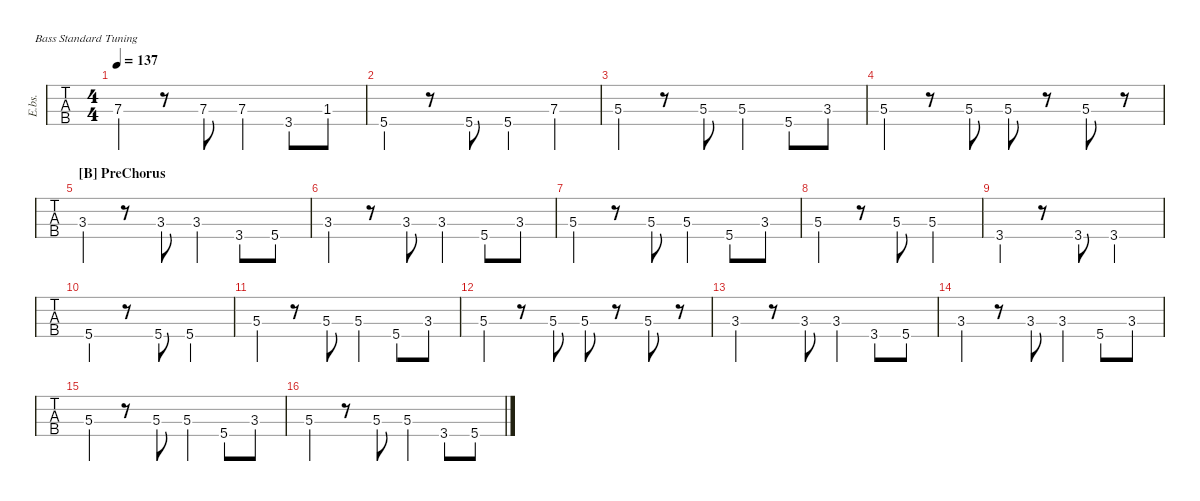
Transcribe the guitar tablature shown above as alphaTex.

\defaultSystemsLayout 4
\hideDynamics
\bracketExtendMode nobrackets
\track ("Bass" "E.bs.") {defaultSystemsLayout 4 instrument acousticbass}
\staff {tabs}
\tuning (G2 D2 A1 E1)
\ts (4 4)
\tempo 137
\clef f4
\ks f
7.3{acc forcenatural}.4{dy mf} r.8 7.3{acc forcenatural}.8 7.3{acc forcenatural}.4 3.4{acc forcenatural}.8 1.3{acc b}.8 |
5.4{acc forcenatural}.4 r.8 5.4{acc forcenatural}.8 5.4{acc forcenatural}.4 7.3{acc forcenatural}.4 |
5.3{acc forcenatural}.4 r.8 5.3{acc forcenatural}.8 5.3{acc forcenatural}.4 5.4{acc forcenatural}.8 3.3{acc forcenatural}.8 |
5.3{acc forcenatural}.4 r.8 5.3{acc forcenatural}.8 5.3{acc forcenatural}.8 r.8 5.3{acc forcenatural}.8 r.8 |
\section ("B" "PreChorus")
3.3{acc forcenatural}.4 r.8 3.3{acc forcenatural}.8 3.3{acc forcenatural}.4 3.4{acc forcenatural}.8 5.4{acc forcenatural}.8 |
3.3{acc forcenatural}.4 r.8 3.3{acc forcenatural}.8 3.3{acc forcenatural}.4 5.4{acc forcenatural}.8 3.3{acc forcenatural}.8 |
5.3{acc forcenatural}.4 r.8 5.3{acc forcenatural}.8 5.3{acc forcenatural}.4 5.4{acc forcenatural}.8 3.3{acc forcenatural}.8 |
5.3{acc forcenatural}.4 r.8 5.3{acc forcenatural}.8 5.3{acc forcenatural}.2 |
3.4{acc forcenatural}.4 r.8 3.4{acc forcenatural}.8 3.4{acc forcenatural}.2 |
5.4{acc forcenatural}.4 r.8 5.4{acc forcenatural}.8 5.4{acc forcenatural}.2 |
5.3{acc forcenatural}.4 r.8 5.3{acc forcenatural}.8 5.3{acc forcenatural}.4 5.4{acc forcenatural}.8 3.3{acc forcenatural}.8 |
5.3{acc forcenatural}.4 r.8 5.3{acc forcenatural}.8 5.3{acc forcenatural}.8 r.8 5.3{acc forcenatural}.8 r.8 |
3.3{acc forcenatural}.4 r.8 3.3{acc forcenatural}.8 3.3{acc forcenatural}.4 3.4{acc forcenatural}.8 5.4{acc forcenatural}.8 |
3.3{acc forcenatural}.4 r.8 3.3{acc forcenatural}.8 3.3{acc forcenatural}.4 5.4{acc forcenatural}.8 3.3{acc forcenatural}.8 |
5.3{acc forcenatural}.4 r.8 5.3{acc forcenatural}.8 5.3{acc forcenatural}.4 5.4{acc forcenatural}.8 3.3{acc forcenatural}.8 |
5.3{acc forcenatural}.4 r.8 5.3{acc forcenatural}.8 5.3{acc forcenatural}.4 3.4{acc forcenatural}.8 5.4{acc forcenatural}.8
